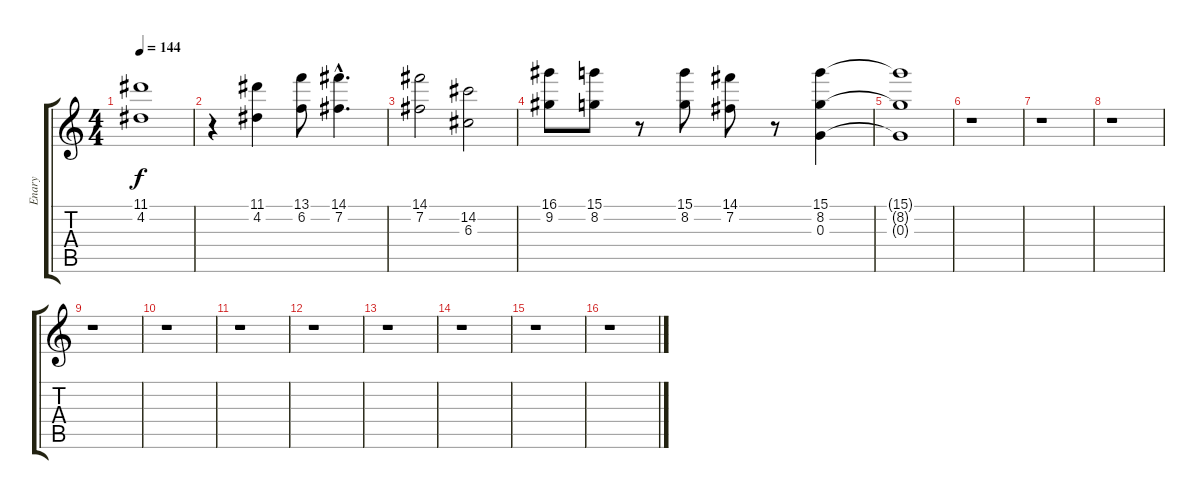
\track ("Enary" "Enary") {instrument acousticguitarsteel}
\staff {score tabs}
\tuning (E4 B3 G3 D3 A2 E2) {hide}
\ts (4 4)
\tempo 144
\clef g2
\ks c
(11.1 4.2).1{dy f} |
r.4 (11.1 4.2).4 (13.1 6.2).8 (14.1{hac} 7.2{hac}).4{d} |
(14.1 7.2).2 (14.2 6.3).2 |
(16.1 9.2).8 (15.1 8.2).8 r.8 (15.1 8.2).8 (14.1 7.2).8 r.8 (15.1 8.2 0.3).4 |
(15.1{t} 8.2{t} 0.3{t}).1 |
r.1 |
r.1 |
r.1 |
r.1 |
r.1 |
r.1 |
r.1 |
r.1 |
r.1 |
r.1 |
r.1
